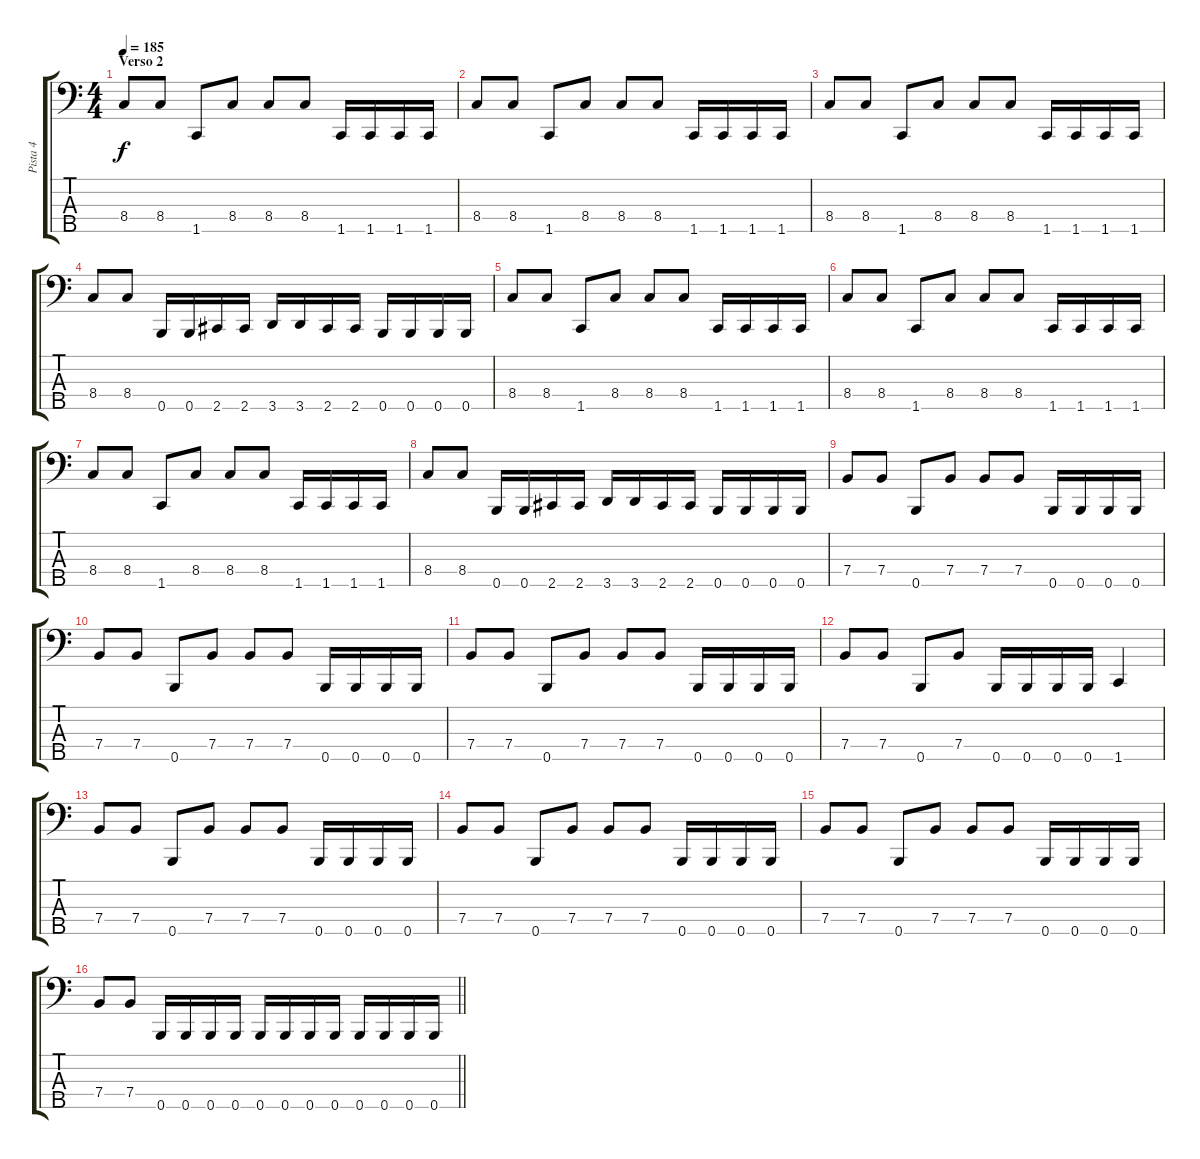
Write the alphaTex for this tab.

\track ("Pista 4" "Pista 4") {instrument electricbasspick}
\staff {score tabs}
\tuning (G2 D2 A1 E1 B0) {hide}
\ts (4 4)
\section ("" "Verso 2")
\tempo 185
\clef f4
\ks c
8.4.8{dy f} 8.4.8 1.5.8 8.4.8 8.4.8 8.4.8 1.5.16 1.5.16 1.5.16 1.5.16 |
8.4.8 8.4.8 1.5.8 8.4.8 8.4.8 8.4.8 1.5.16 1.5.16 1.5.16 1.5.16 |
8.4.8 8.4.8 1.5.8 8.4.8 8.4.8 8.4.8 1.5.16 1.5.16 1.5.16 1.5.16 |
8.4.8 8.4.8 0.5.16 0.5.16 2.5.16 2.5.16 3.5.16 3.5.16 2.5.16 2.5.16 0.5.16 0.5.16 0.5.16 0.5.16 |
8.4.8 8.4.8 1.5.8 8.4.8 8.4.8 8.4.8 1.5.16 1.5.16 1.5.16 1.5.16 |
8.4.8 8.4.8 1.5.8 8.4.8 8.4.8 8.4.8 1.5.16 1.5.16 1.5.16 1.5.16 |
8.4.8 8.4.8 1.5.8 8.4.8 8.4.8 8.4.8 1.5.16 1.5.16 1.5.16 1.5.16 |
8.4.8 8.4.8 0.5.16 0.5.16 2.5.16 2.5.16 3.5.16 3.5.16 2.5.16 2.5.16 0.5.16 0.5.16 0.5.16 0.5.16 |
7.4.8 7.4.8 0.5.8 7.4.8 7.4.8 7.4.8 0.5.16 0.5.16 0.5.16 0.5.16 |
7.4.8 7.4.8 0.5.8 7.4.8 7.4.8 7.4.8 0.5.16 0.5.16 0.5.16 0.5.16 |
7.4.8 7.4.8 0.5.8 7.4.8 7.4.8 7.4.8 0.5.16 0.5.16 0.5.16 0.5.16 |
7.4.8 7.4.8 0.5.8 7.4.8 0.5.16 0.5.16 0.5.16 0.5.16 1.5.4 |
7.4.8 7.4.8 0.5.8 7.4.8 7.4.8 7.4.8 0.5.16 0.5.16 0.5.16 0.5.16 |
7.4.8 7.4.8 0.5.8 7.4.8 7.4.8 7.4.8 0.5.16 0.5.16 0.5.16 0.5.16 |
7.4.8 7.4.8 0.5.8 7.4.8 7.4.8 7.4.8 0.5.16 0.5.16 0.5.16 0.5.16 |
\barLineRight lightlight
7.4.8 7.4.8 0.5.16 0.5.16 0.5.16 0.5.16 0.5.16 0.5.16 0.5.16 0.5.16 0.5.16 0.5.16 0.5.16 0.5.16
